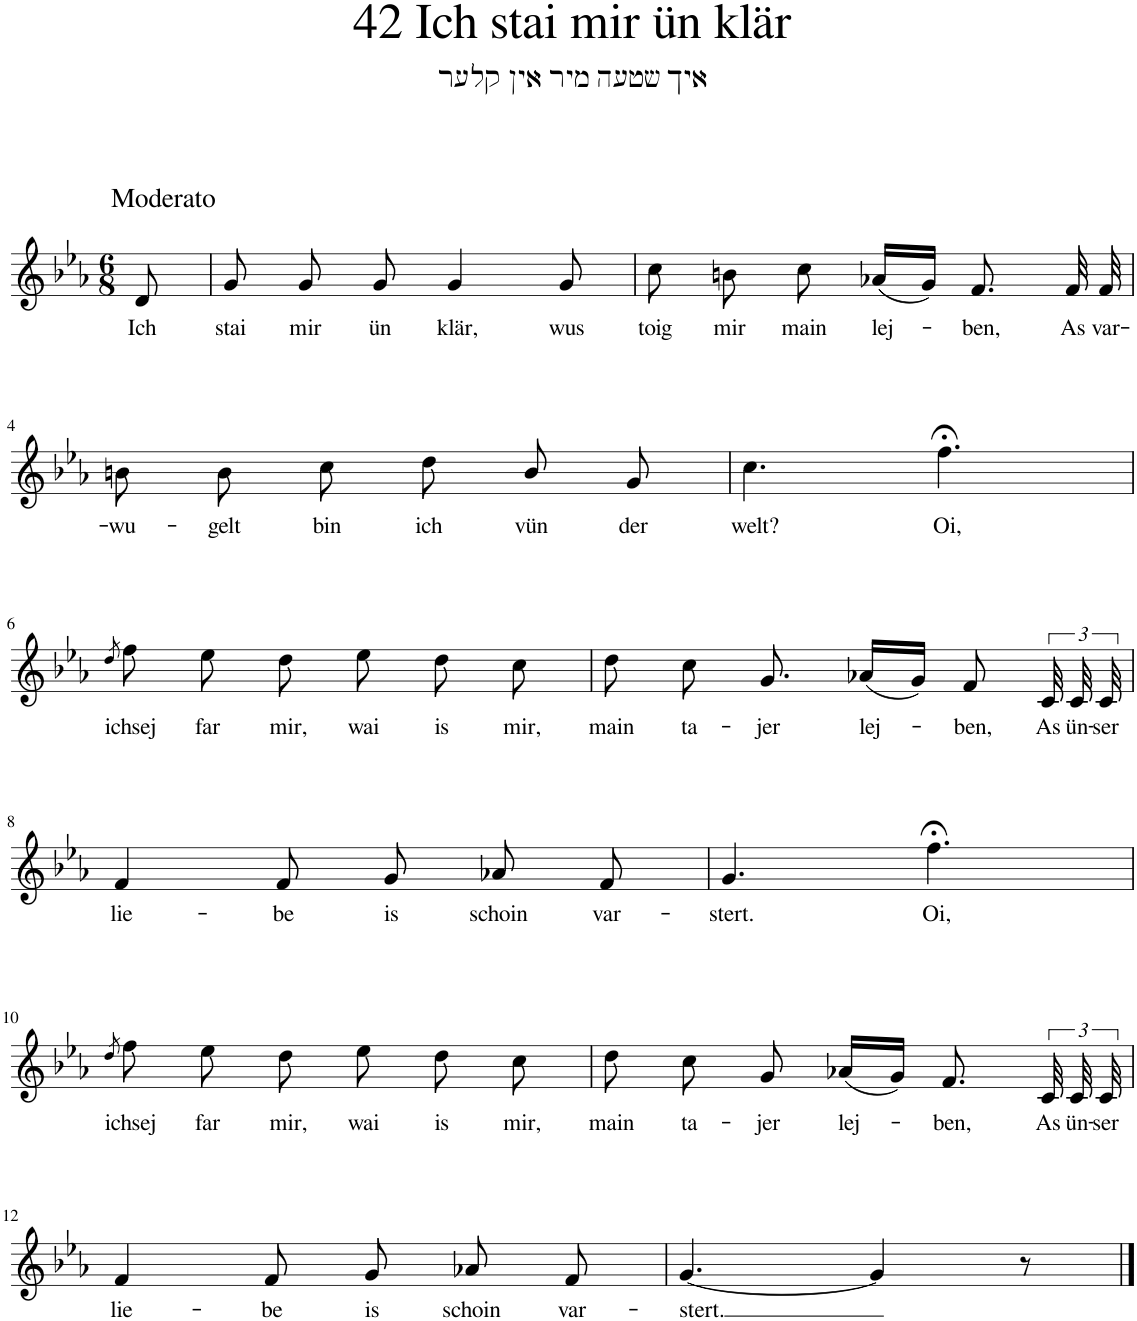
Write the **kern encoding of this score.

**kern	**text
*part1	*part1
*staff1	*staff1
*I"Piano	*
*I'Pno.	*
*clefG2	*
*k[b-e-a-]	*
*M6/8	*
=1	=1
!LO:TX:a:t=Moderato	!
!	!LO:LY:b
8d/	Ich
=2	=2
!	!LO:LY:b
8g/	stai
!	!LO:LY:b
8g/	mir
!	!LO:LY:b
8g/	ün
!	!LO:LY:b
4g/	klär,
!	!LO:LY:b
8g/	wus
=3	=3
!	!LO:LY:b
8cc\	toig
!	!LO:LY:b
8bn\	mir
!	!LO:LY:b
8cc\	main
!	!LO:LY:b
(16a-X/LL	lej-
16g/JJ)	.
!	!LO:LY:b
8.f/	-ben,
!	!LO:LY:b
32f/	As
!	!LO:LY:b
32f/	var-
!!LO:LB:g=z
=4	=4
!	!LO:LY:b
8bn\	-wu-
!	!LO:LY:b
8b\	-gelt
!	!LO:LY:b
8cc\	bin
!	!LO:LY:b
8dd\	ich
!	!LO:LY:b
8b/	vün
!	!LO:LY:b
8g/	der
=5	=5
!	!LO:LY:b
4.cc\	welt?
!	!LO:LY:b
4.ff;<\	Oi,
!!LO:LB:g=z
=6	=6
8qdd/	.
!	!LO:LY:b
8ff\	ichsej
!	!LO:LY:b
8ee-\	far
!	!LO:LY:b
8dd\	mir,
!	!LO:LY:b
8ee-\	wai
!	!LO:LY:b
8dd\	is
!	!LO:LY:b
8cc\	mir,
=7	=7
!	!LO:LY:b
8dd\	main
!	!LO:LY:b
8cc\	ta-
!	!LO:LY:b
8.g/	-jer
!	!LO:LY:b
(16a-X/LL	lej-
16g/JJ)	.
!	!LO:LY:b
8f/	-ben,
!	!LO:LY:b
48c/	As
!	!LO:LY:b
48c/	ün-
!	!LO:LY:b
48c/	-ser
!!LO:LB:g=z
=8	=8
!	!LO:LY:b
4f/	lie-
!	!LO:LY:b
8f/	-be
!	!LO:LY:b
8g/	is
!	!LO:LY:b
8a-X/	schoin
!	!LO:LY:b
8f/	var-
=9	=9
!	!LO:LY:b
4.g/	-stert.
!	!LO:LY:b
4.ff;<\	Oi,
!!LO:LB:g=z
=10	=10
8qdd/	.
!	!LO:LY:b
8ff\	ichsej
!	!LO:LY:b
8ee-\	far
!	!LO:LY:b
8dd\	mir,
!	!LO:LY:b
8ee-\	wai
!	!LO:LY:b
8dd\	is
!	!LO:LY:b
8cc\	mir,
=11	=11
!	!LO:LY:b
8dd\	main
!	!LO:LY:b
8cc\	ta-
!	!LO:LY:b
8g/	-jer
!	!LO:LY:b
(16a-X/LL	lej-
16g/JJ)	.
!	!LO:LY:b
8.f/	-ben,
!	!LO:LY:b
48c/	As
!	!LO:LY:b
48c/	ün-
!	!LO:LY:b
48c/	-ser
!!LO:LB:g=z
=12	=12
!	!LO:LY:b
4f/	lie-
!	!LO:LY:b
8f/	-be
!	!LO:LY:b
8g/	is
!	!LO:LY:b
8a-X/	schoin
!	!LO:LY:b
8f/	var-
=13	=13
!	!LO:LY:b
[4.g/	-stert.
4g/]	.
8r	.
==	==
*-	*-
